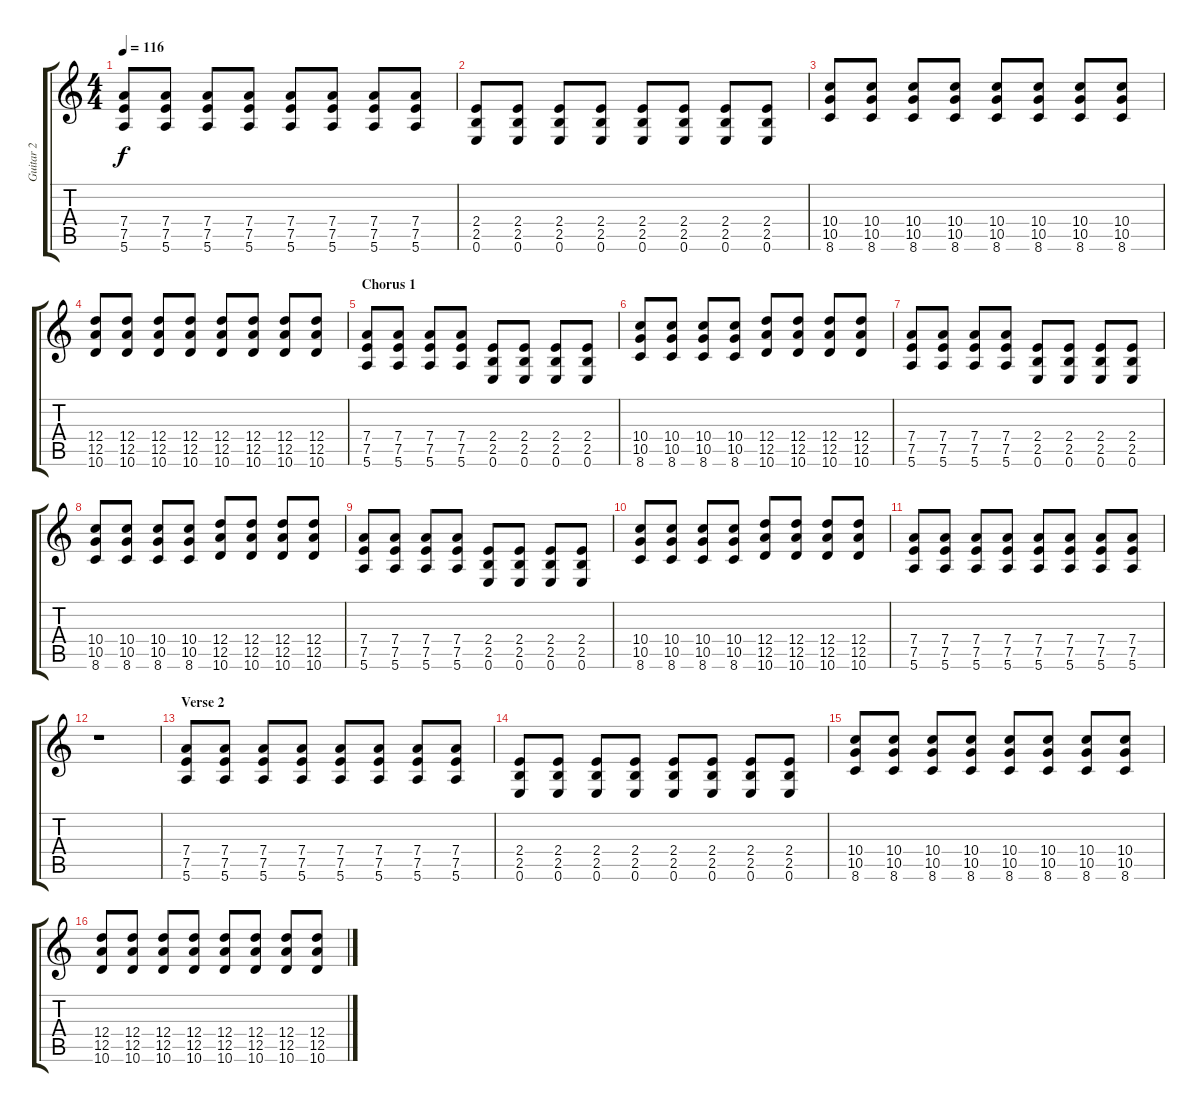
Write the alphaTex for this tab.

\track ("Guitar 2" "Guitar 2") {instrument overdrivenguitar}
\staff {score tabs}
\tuning (E4 B3 G3 D3 A2 E2) {hide}
\ts (4 4)
\tempo 116
\clef g2
\ks c
(7.4 7.5 5.6).8{dy f} (7.4 7.5 5.6).8 (7.4 7.5 5.6).8 (7.4 7.5 5.6).8 (7.4 7.5 5.6).8 (7.4 7.5 5.6).8 (7.4 7.5 5.6).8 (7.4 7.5 5.6).8 |
(2.4 2.5 0.6).8 (2.4 2.5 0.6).8 (2.4 2.5 0.6).8 (2.4 2.5 0.6).8 (2.4 2.5 0.6).8 (2.4 2.5 0.6).8 (2.4 2.5 0.6).8 (2.4 2.5 0.6).8 |
(10.4 10.5 8.6).8 (10.4 10.5 8.6).8 (10.4 10.5 8.6).8 (10.4 10.5 8.6).8 (10.4 10.5 8.6).8 (10.4 10.5 8.6).8 (10.4 10.5 8.6).8 (10.4 10.5 8.6).8 |
(12.4 12.5 10.6).8 (12.4 12.5 10.6).8 (12.4 12.5 10.6).8 (12.4 12.5 10.6).8 (12.4 12.5 10.6).8 (12.4 12.5 10.6).8 (12.4 12.5 10.6).8 (12.4 12.5 10.6).8 |
\section ("" "Chorus 1")
(7.4 7.5 5.6).8 (7.4 7.5 5.6).8 (7.4 7.5 5.6).8 (7.4 7.5 5.6).8 (2.4 2.5 0.6).8 (2.4 2.5 0.6).8 (2.4 2.5 0.6).8 (2.4 2.5 0.6).8 |
(10.4 10.5 8.6).8 (10.4 10.5 8.6).8 (10.4 10.5 8.6).8 (10.4 10.5 8.6).8 (12.4 12.5 10.6).8 (12.4 12.5 10.6).8 (12.4 12.5 10.6).8 (12.4 12.5 10.6).8 |
(7.4 7.5 5.6).8 (7.4 7.5 5.6).8 (7.4 7.5 5.6).8 (7.4 7.5 5.6).8 (2.4 2.5 0.6).8 (2.4 2.5 0.6).8 (2.4 2.5 0.6).8 (2.4 2.5 0.6).8 |
(10.4 10.5 8.6).8 (10.4 10.5 8.6).8 (10.4 10.5 8.6).8 (10.4 10.5 8.6).8 (12.4 12.5 10.6).8 (12.4 12.5 10.6).8 (12.4 12.5 10.6).8 (12.4 12.5 10.6).8 |
(7.4 7.5 5.6).8 (7.4 7.5 5.6).8 (7.4 7.5 5.6).8 (7.4 7.5 5.6).8 (2.4 2.5 0.6).8 (2.4 2.5 0.6).8 (2.4 2.5 0.6).8 (2.4 2.5 0.6).8 |
(10.4 10.5 8.6).8 (10.4 10.5 8.6).8 (10.4 10.5 8.6).8 (10.4 10.5 8.6).8 (12.4 12.5 10.6).8 (12.4 12.5 10.6).8 (12.4 12.5 10.6).8 (12.4 12.5 10.6).8 |
(7.4 7.5 5.6).8 (7.4 7.5 5.6).8 (7.4 7.5 5.6).8 (7.4 7.5 5.6).8 (7.4 7.5 5.6).8 (7.4 7.5 5.6).8 (7.4 7.5 5.6).8 (7.4 7.5 5.6).8 |
r.1 |
\section ("" "Verse 2")
(7.4 7.5 5.6).8 (7.4 7.5 5.6).8 (7.4 7.5 5.6).8 (7.4 7.5 5.6).8 (7.4 7.5 5.6).8 (7.4 7.5 5.6).8 (7.4 7.5 5.6).8 (7.4 7.5 5.6).8 |
(2.4 2.5 0.6).8 (2.4 2.5 0.6).8 (2.4 2.5 0.6).8 (2.4 2.5 0.6).8 (2.4 2.5 0.6).8 (2.4 2.5 0.6).8 (2.4 2.5 0.6).8 (2.4 2.5 0.6).8 |
(10.4 10.5 8.6).8 (10.4 10.5 8.6).8 (10.4 10.5 8.6).8 (10.4 10.5 8.6).8 (10.4 10.5 8.6).8 (10.4 10.5 8.6).8 (10.4 10.5 8.6).8 (10.4 10.5 8.6).8 |
(12.4 12.5 10.6).8 (12.4 12.5 10.6).8 (12.4 12.5 10.6).8 (12.4 12.5 10.6).8 (12.4 12.5 10.6).8 (12.4 12.5 10.6).8 (12.4 12.5 10.6).8 (12.4 12.5 10.6).8
